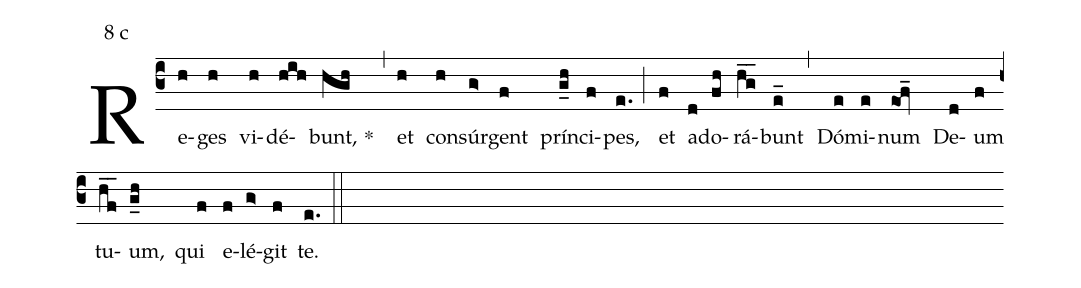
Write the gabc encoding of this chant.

mode:8 c;
%%
(c3) Re(h)ges(h) vi(h)dé(hih)bunt,(hgh) *()(,) et(h) con(h)súr(g>)gent(f) prín(g_h)ci(f)pes,(e.) (;) et(f) ad(d)o(fh)rá(hg__)bunt(e_) (,) Dó(e)mi(e)num(eof_) De(d)um(f) tu(hf__)um,(g_h) qui(f) e(f)lé(g>)git(f) te.(e.) (::)
